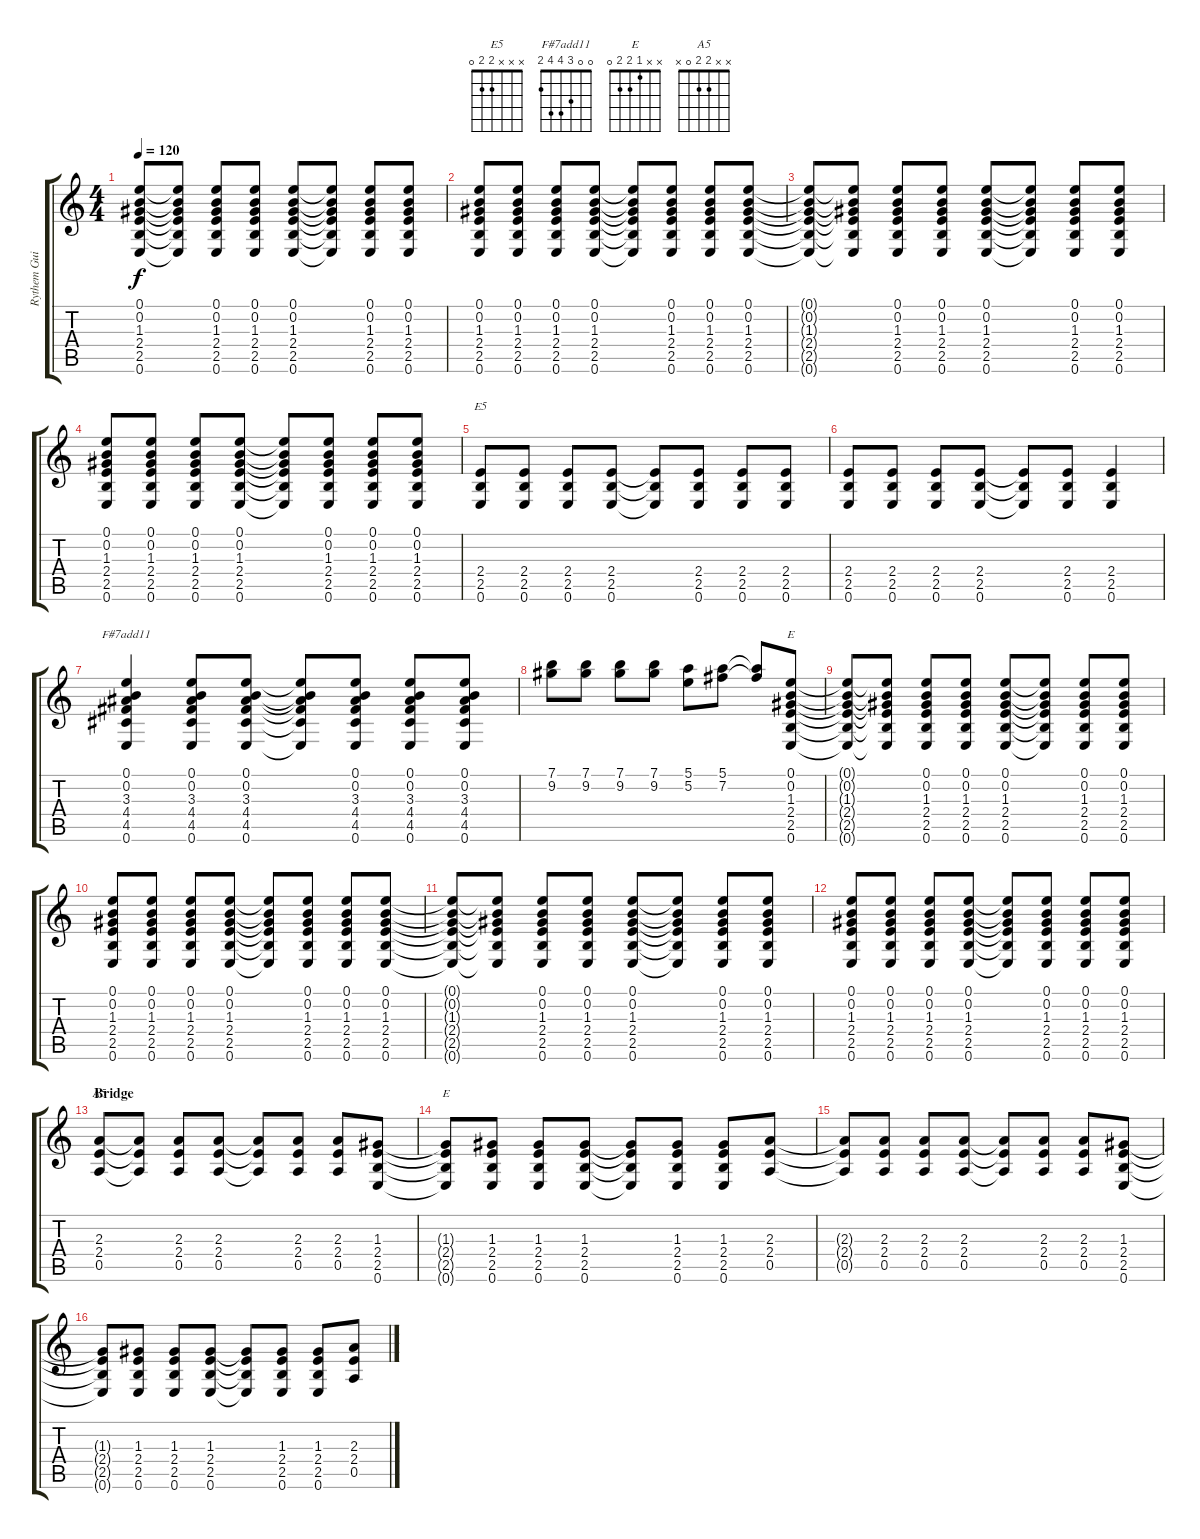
\track ("Rythem Guitar" "Rythem Gui") {instrument distortionguitar}
\staff {score tabs}
\tuning (E4 B3 G3 D3 A2 E2) {hide}
\chord ("E5" x x x 2 2 0)
\chord ("F#7add11" 0 0 3 4 4 2)
\chord ("E" 0 0 1 2 2 0)
\chord ("A5" x x 2 2 0 x)
\chord ("E" x x 1 2 2 0)
\ts (4 4)
\tempo 120
\clef g2
\ks c
(0.1{t} 0.2{t} 1.3{t} 2.4{t} 2.5{t} 0.6{t}).8{dy f} (0.1{t} 0.2{t} 1.3{t} 2.4{t} 2.5{t} 0.6{t}).8 (0.1 0.2 1.3 2.4 2.5 0.6).8 (0.1 0.2 1.3 2.4 2.5 0.6).8 (0.1 0.2 1.3 2.4 2.5 0.6).8 (0.1{t} 0.2{t} 1.3{t} 2.4{t} 2.5{t} 0.6{t}).8 (0.1 0.2 1.3 2.4 2.5 0.6).8 (0.1 0.2 1.3 2.4 2.5 0.6).8 |
(0.1 0.2 1.3 2.4 2.5 0.6).8 (0.1 0.2 1.3 2.4 2.5 0.6).8 (0.1 0.2 1.3 2.4 2.5 0.6).8 (0.1 0.2 1.3 2.4 2.5 0.6).8 (0.1{t} 0.2{t} 1.3{t} 2.4{t} 2.5{t} 0.6{t}).8 (0.1 0.2 1.3 2.4 2.5 0.6).8 (0.1 0.2 1.3 2.4 2.5 0.6).8 (0.1 0.2 1.3 2.4 2.5 0.6).8 |
(0.1{t} 0.2{t} 1.3{t} 2.4{t} 2.5{t} 0.6{t}).8 (0.1{t} 0.2{t} 1.3{t} 2.4{t} 2.5{t} 0.6{t}).8 (0.1 0.2 1.3 2.4 2.5 0.6).8 (0.1 0.2 1.3 2.4 2.5 0.6).8 (0.1 0.2 1.3 2.4 2.5 0.6).8 (0.1{t} 0.2{t} 1.3{t} 2.4{t} 2.5{t} 0.6{t}).8 (0.1 0.2 1.3 2.4 2.5 0.6).8 (0.1 0.2 1.3 2.4 2.5 0.6).8 |
(0.1 0.2 1.3 2.4 2.5 0.6).8 (0.1 0.2 1.3 2.4 2.5 0.6).8 (0.1 0.2 1.3 2.4 2.5 0.6).8 (0.1 0.2 1.3 2.4 2.5 0.6).8 (0.1{t} 0.2{t} 1.3{t} 2.4{t} 2.5{t} 0.6{t}).8 (0.1 0.2 1.3 2.4 2.5 0.6).8 (0.1 0.2 1.3 2.4 2.5 0.6).8 (0.1 0.2 1.3 2.4 2.5 0.6).8 |
(2.4 2.5 0.6).8{ch "E5"} (2.4 2.5 0.6).8 (2.4 2.5 0.6).8 (2.4 2.5 0.6).8 (2.4{t} 2.5{t} 0.6{t}).8 (2.4 2.5 0.6).8 (2.4 2.5 0.6).8 (2.4 2.5 0.6).8 |
(2.4 2.5 0.6).8 (2.4 2.5 0.6).8 (2.4 2.5 0.6).8 (2.4 2.5 0.6).8 (2.4{t} 2.5{t} 0.6{t}).8 (2.4 2.5 0.6).8 (2.4 2.5 0.6).4 |
(0.1 0.2 3.3 4.4 4.5 0.6).4{ch "F#7add11"} (0.1 0.2 3.3 4.4 4.5 0.6).8 (0.1 0.2 3.3 4.4 4.5 0.6).8 (0.1{t} 0.2{t} 3.3{t} 4.4{t} 4.5{t} 0.6{t}).8 (0.1 0.2 3.3 4.4 4.5 0.6).8 (0.1 0.2 3.3 4.4 4.5 0.6).8 (0.1 0.2 3.3 4.4 4.5 0.6).8 |
(7.1 9.2).8{volume 12} (7.1 9.2).8 (7.1 9.2).8 (7.1 9.2).8 (5.1 5.2).8 (5.1 7.2).8 (5.1{t} 7.2{t}).8 (0.1 0.2 1.3 2.4 2.5 0.6).8{ch "E" volume 10} |
(0.1{t} 0.2{t} 1.3{t} 2.4{t} 2.5{t} 0.6{t}).8 (0.1{t} 0.2{t} 1.3{t} 2.4{t} 2.5{t} 0.6{t}).8 (0.1 0.2 1.3 2.4 2.5 0.6).8 (0.1 0.2 1.3 2.4 2.5 0.6).8 (0.1 0.2 1.3 2.4 2.5 0.6).8 (0.1{t} 0.2{t} 1.3{t} 2.4{t} 2.5{t} 0.6{t}).8 (0.1 0.2 1.3 2.4 2.5 0.6).8 (0.1 0.2 1.3 2.4 2.5 0.6).8 |
(0.1 0.2 1.3 2.4 2.5 0.6).8 (0.1 0.2 1.3 2.4 2.5 0.6).8 (0.1 0.2 1.3 2.4 2.5 0.6).8 (0.1 0.2 1.3 2.4 2.5 0.6).8 (0.1{t} 0.2{t} 1.3{t} 2.4{t} 2.5{t} 0.6{t}).8 (0.1 0.2 1.3 2.4 2.5 0.6).8 (0.1 0.2 1.3 2.4 2.5 0.6).8 (0.1 0.2 1.3 2.4 2.5 0.6).8 |
(0.1{t} 0.2{t} 1.3{t} 2.4{t} 2.5{t} 0.6{t}).8 (0.1{t} 0.2{t} 1.3{t} 2.4{t} 2.5{t} 0.6{t}).8 (0.1 0.2 1.3 2.4 2.5 0.6).8 (0.1 0.2 1.3 2.4 2.5 0.6).8 (0.1 0.2 1.3 2.4 2.5 0.6).8 (0.1{t} 0.2{t} 1.3{t} 2.4{t} 2.5{t} 0.6{t}).8 (0.1 0.2 1.3 2.4 2.5 0.6).8 (0.1 0.2 1.3 2.4 2.5 0.6).8 |
(0.1 0.2 1.3 2.4 2.5 0.6).8 (0.1 0.2 1.3 2.4 2.5 0.6).8 (0.1 0.2 1.3 2.4 2.5 0.6).8 (0.1 0.2 1.3 2.4 2.5 0.6).8 (0.1{t} 0.2{t} 1.3{t} 2.4{t} 2.5{t} 0.6{t}).8 (0.1 0.2 1.3 2.4 2.5 0.6).8 (0.1 0.2 1.3 2.4 2.5 0.6).8 (0.1 0.2 1.3 2.4 2.5 0.6).8 |
\section ("" "Bridge")
(2.3 2.4 0.5).8{ch "A5" volume 9} (2.3{t} 2.4{t} 0.5{t}).8 (2.3 2.4 0.5).8 (2.3 2.4 0.5).8 (2.3{t} 2.4{t} 0.5{t}).8 (2.3 2.4 0.5).8 (2.3 2.4 0.5).8 (1.3 2.4 2.5 0.6).8 |
(1.3{t} 2.4{t} 2.5{t} 0.6{t}).8{ch "E"} (1.3 2.4 2.5 0.6).8 (1.3 2.4 2.5 0.6).8 (1.3 2.4 2.5 0.6).8 (1.3{t} 2.4{t} 2.5{t} 0.6{t}).8 (1.3 2.4 2.5 0.6).8 (1.3 2.4 2.5 0.6).8 (2.3 2.4 0.5).8 |
(2.3{t} 2.4{t} 0.5{t}).8 (2.3 2.4 0.5).8 (2.3 2.4 0.5).8 (2.3 2.4 0.5).8 (2.3{t} 2.4{t} 0.5{t}).8 (2.3 2.4 0.5).8 (2.3 2.4 0.5).8 (1.3 2.4 2.5 0.6).8 |
(1.3{t} 2.4{t} 2.5{t} 0.6{t}).8 (1.3 2.4 2.5 0.6).8 (1.3 2.4 2.5 0.6).8 (1.3 2.4 2.5 0.6).8 (1.3{t} 2.4{t} 2.5{t} 0.6{t}).8 (1.3 2.4 2.5 0.6).8 (1.3 2.4 2.5 0.6).8 (2.3 2.4 0.5).8
